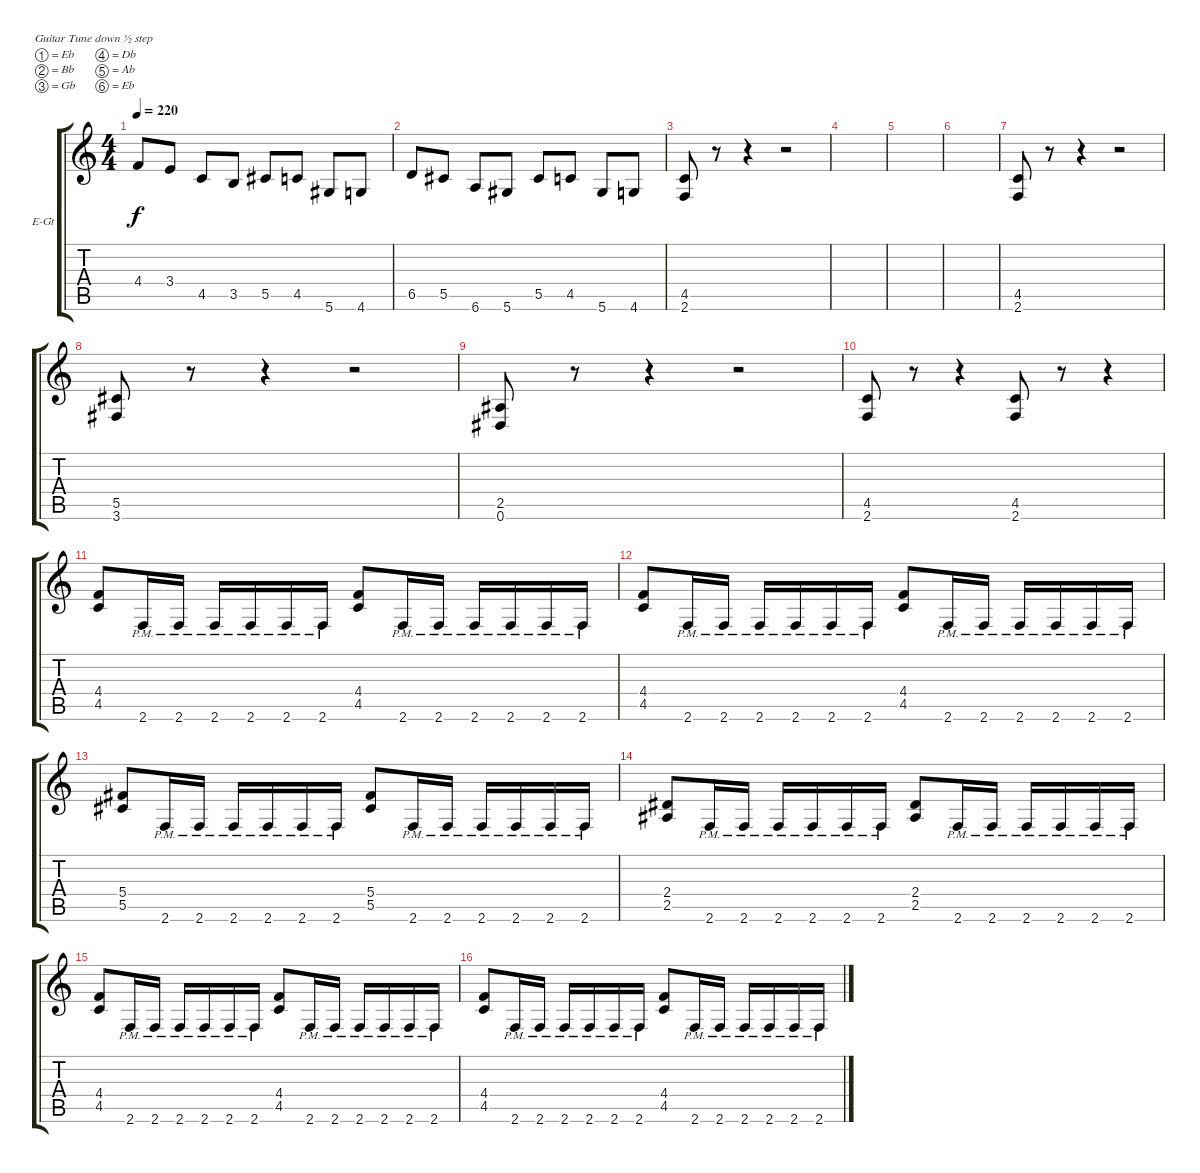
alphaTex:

\bracketExtendMode groupsimilarinstruments
\firstSystemTrackNameOrientation horizontal
\otherSystemsTrackNameOrientation horizontal
\track ("Kerry King" "E-Gt") {instrument distortionguitar}
\staff {score tabs}
\tuning (Eb4 Bb3 Gb3 Db3 Ab2 Eb2)
\ts (4 4)
\tempo 220
\clef g2
\ks c
4.4.8{dy f instrument distortionguitar} 3.4.8 4.5.8 3.5.8 5.5.8 4.5.8 5.6.8 4.6.8 |
6.5.8 5.5.8 6.6.8 5.6.8 5.5.8 4.5.8 5.6.8 4.6.8 |
(4.5 2.6).8 r.8 r.4 r.2 |
|
|
|
(4.5 2.6).8 r.8 r.4 r.2 |
(5.5 3.6).8 r.8 r.4 r.2 |
(2.5 0.6).8 r.8 r.4 r.2 |
(4.5 2.6).8 r.8 r.4 (4.5 2.6).8 r.8 r.4 |
(4.4 4.5).8 2.6{pm}.16 2.6{pm}.16 2.6{pm}.16 2.6{pm}.16 2.6{pm}.16 2.6{pm}.16 (4.4 4.5).8 2.6{pm}.16 2.6{pm}.16 2.6{pm}.16 2.6{pm}.16 2.6{pm}.16 2.6{pm}.16 |
(4.4 4.5).8 2.6{pm}.16 2.6{pm}.16 2.6{pm}.16 2.6{pm}.16 2.6{pm}.16 2.6{pm}.16 (4.4 4.5).8 2.6{pm}.16 2.6{pm}.16 2.6{pm}.16 2.6{pm}.16 2.6{pm}.16 2.6{pm}.16 |
(5.4 5.5).8 2.6{pm}.16 2.6{pm}.16 2.6{pm}.16 2.6{pm}.16 2.6{pm}.16 2.6{pm}.16 (5.4 5.5).8 2.6{pm}.16 2.6{pm}.16 2.6{pm}.16 2.6{pm}.16 2.6{pm}.16 2.6{pm}.16 |
(2.4 2.5).8 2.6{pm}.16 2.6{pm}.16 2.6{pm}.16 2.6{pm}.16 2.6{pm}.16 2.6{pm}.16 (2.4 2.5).8 2.6{pm}.16 2.6{pm}.16 2.6{pm}.16 2.6{pm}.16 2.6{pm}.16 2.6{pm}.16 |
(4.4 4.5).8 2.6{pm}.16 2.6{pm}.16 2.6{pm}.16 2.6{pm}.16 2.6{pm}.16 2.6{pm}.16 (4.4 4.5).8 2.6{pm}.16 2.6{pm}.16 2.6{pm}.16 2.6{pm}.16 2.6{pm}.16 2.6{pm}.16 |
(4.4 4.5).8 2.6{pm}.16 2.6{pm}.16 2.6{pm}.16 2.6{pm}.16 2.6{pm}.16 2.6{pm}.16 (4.4 4.5).8 2.6{pm}.16 2.6{pm}.16 2.6{pm}.16 2.6{pm}.16 2.6{pm}.16 2.6{pm}.16
